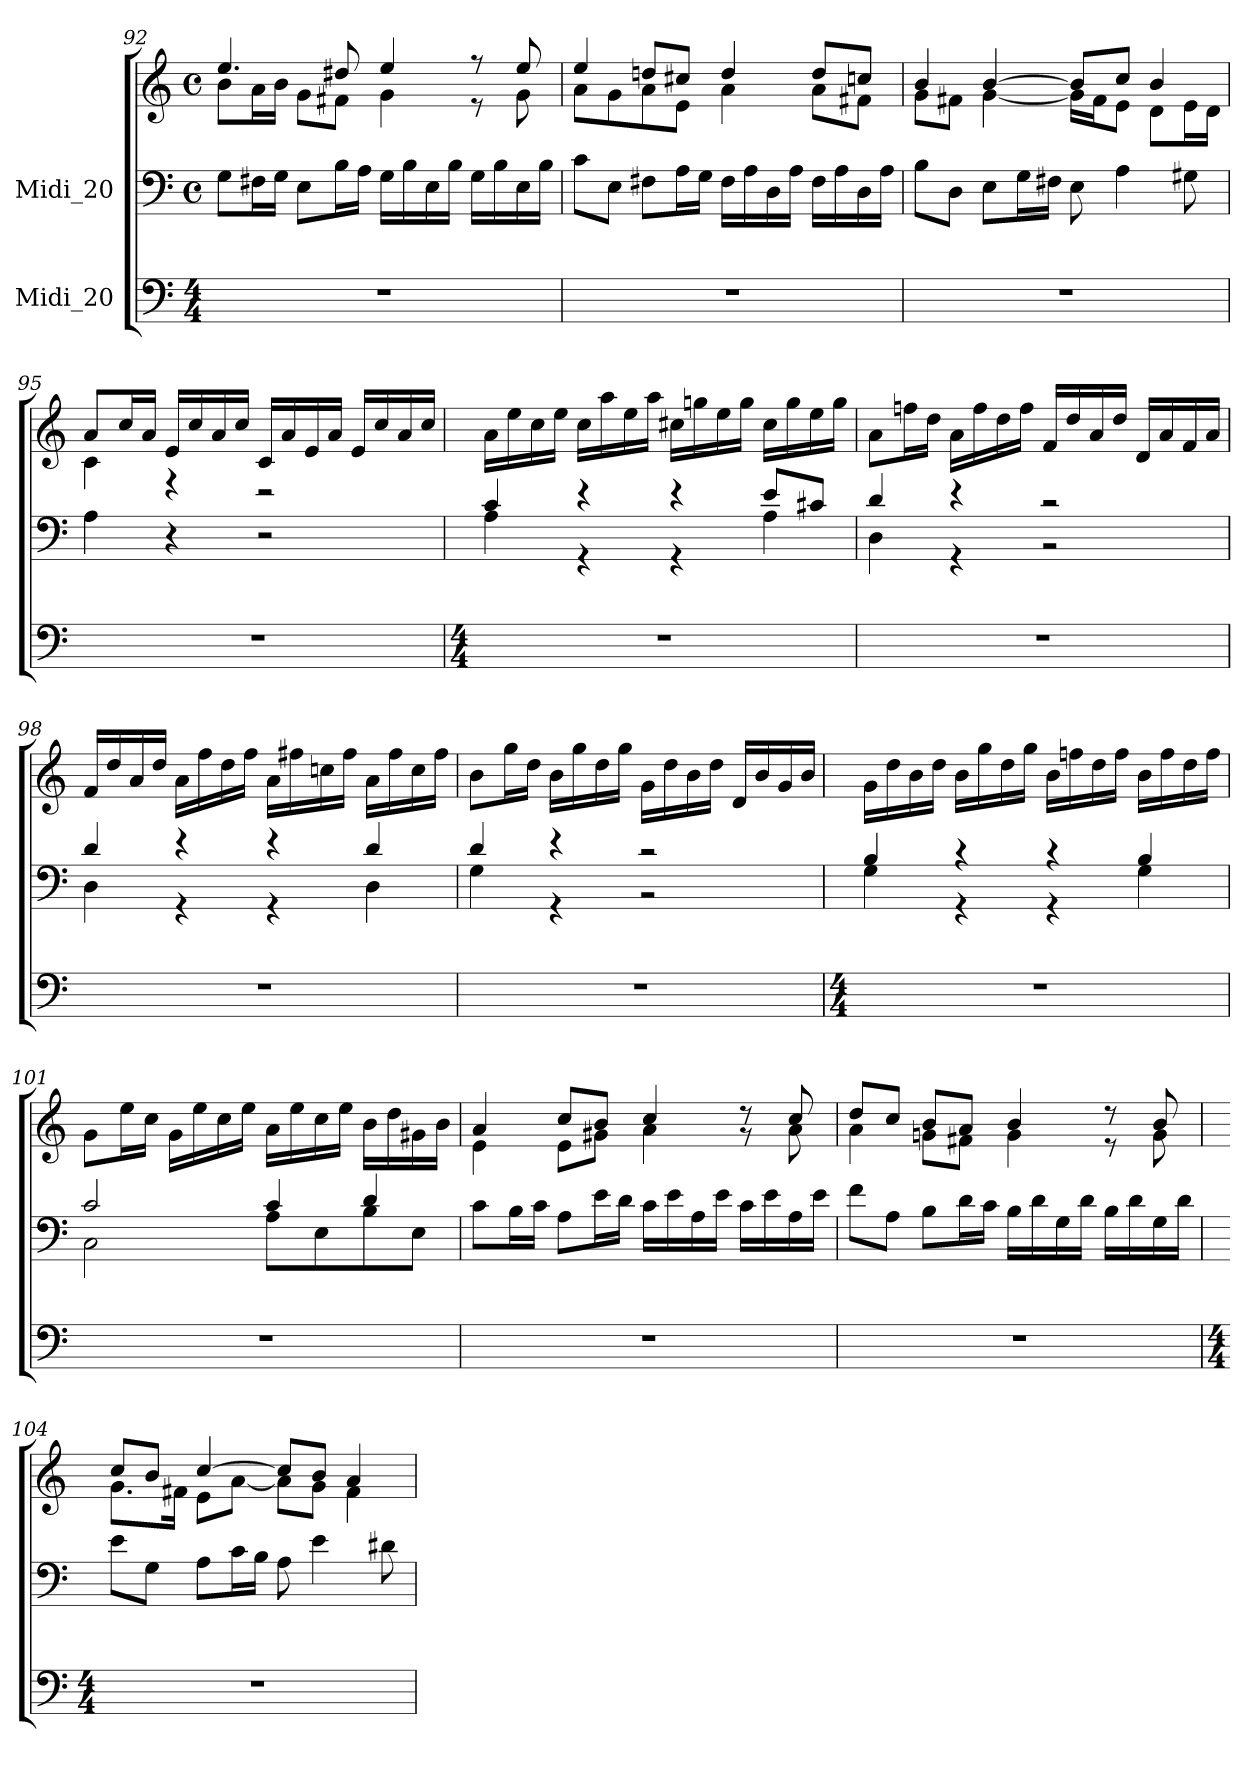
**kern	**kern	**kern
*part2	*part1	*part1
*staff3	*staff2	*staff1
*I"Midi_20	*I"Midi_20	*
*clefF4	*clefF4	*clefG2
*k[]	*k[]	*k[]
*M4/4	*M4/4	*M4/4
*	*met(c)	*met(c)
=92	=92	=92
*	*	*^
1r	8G\L	4.ee/	8b\L
.	16F#X\L	.	16a\L
.	16G\JJ	.	16b\JJ
.	8E\L	.	8g\L
.	16B\L	8dd#X/	8f#X\J
.	16A\JJ	.	.
.	16G\LL	4ee/	4g\
.	16B\	.	.
.	16E\	.	.
.	16B\JJ	.	.
.	16G\LL	8r	8r
.	16B\	.	.
.	16E\	8ee/	8g\
.	16B\JJ	.	.
=93	=93	=93	=93
1r	8c\L	4ee/	8a\L
.	8E\J	.	8g\
.	8F#X\L	8ddni/L	8a\
.	16A\L	8cc#X/J	8e\J
.	16G\JJ	.	.
.	16F#\LL	4dd/	4a\
.	16A\	.	.
.	16D\	.	.
.	16A\JJ	.	.
.	16F#\LL	8dd/L	8a\L
.	16A\	.	.
.	16D\	8ccn/J	8f#X\J
.	16A\JJ	.	.
=94	=94	=94	=94
1r	8B\L	4b/	8g\L
.	8D\J	.	8f#X\J
.	8E\L	[4b/	[4g\
.	16G\L	.	.
.	16F#X\JJ	.	.
.	8E\	8b/L]	16g\LL]
.	.	.	16f#\J
.	4A\	8cc/J	8e\J
.	.	4b/	8d\L
.	8G#X\	.	16e\L
.	.	.	16d\JJ
=95	=95	=95	=95
1r	4A\	8a/L	4c\
.	.	16cc/L	.
.	.	16a/JJ	.
.	4r	16e/LL	4r
.	.	16cc/	.
.	.	16a/	.
.	.	16cc/JJ	.
.	2r	16c/LL	2r
.	.	16a/	.
.	.	16e/	.
.	.	16a/JJ	.
.	.	16e/LL	.
.	.	16cc/	.
.	.	16a/	.
.	.	16cc/JJ	.
*	*	*v	*v
!!LO:PB:g=z
=96	=96	=96
*M4/4	*	*
*	*^	*
1r	4c/	4A\	16a\LL
.	.	.	16ee\
.	.	.	16cc\
.	.	.	16ee\JJ
.	4r	4r	16cc\LL
.	.	.	16aa\
.	.	.	16ee\
.	.	.	16aa\JJ
.	4r	4r	16cc#X\LL
.	.	.	16ggni\
.	.	.	16ee\
.	.	.	16gg\JJ
.	8e/L	4A\	16cc#\LL
.	.	.	16gg\
.	8c#X/J	.	16ee\
.	.	.	16gg\JJ
=97	=97	=97	=97
1r	4d/	4D\	8a\L
.	.	.	16ffni\L
.	.	.	16dd\JJ
.	4r	4r	16a\LL
.	.	.	16ff\
.	.	.	16dd\
.	.	.	16ff\JJ
.	2r	2r	16f/LL
.	.	.	16dd/
.	.	.	16a/
.	.	.	16dd/JJ
.	.	.	16d/LL
.	.	.	16a/
.	.	.	16f/
.	.	.	16a/JJ
=98	=98	=98	=98
1r	4d/	4D\	16f/LL
.	.	.	16dd/
.	.	.	16a/
.	.	.	16dd/JJ
.	4r	4r	16a\LL
.	.	.	16ff\
.	.	.	16dd\
.	.	.	16ff\JJ
.	4r	4r	16a\LL
.	.	.	16ff#X\
.	.	.	16ccni\
.	.	.	16ff#\JJ
.	4d/	4D\	16a\LL
.	.	.	16ff#\
.	.	.	16cc\
.	.	.	16ff#\JJ
=99	=99	=99	=99
1r	4d/	4G\	8b\L
.	.	.	16gg\L
.	.	.	16dd\JJ
.	4r	4r	16b\LL
.	.	.	16gg\
.	.	.	16dd\
.	.	.	16gg\JJ
.	2r	2r	16g\LL
.	.	.	16dd\
.	.	.	16b\
.	.	.	16dd\JJ
.	.	.	16d/LL
.	.	.	16b/
.	.	.	16g/
.	.	.	16b/JJ
!!LO:LB:g=z
=100	=100	=100	=100
*M4/4	*	*	*
*	*	*	*^
1r	4B/	4G\	16g\LL	2ryy
.	.	.	16dd\	.
.	.	.	16b\	.
.	.	.	16dd\JJ	.
.	4r	4r	16b\LL	.
.	.	.	16gg\	.
.	.	.	16dd\	.
.	.	.	16gg\JJ	.
.	4r	4r	16b\LL	2ryy
.	.	.	16ffni\	.
.	.	.	16dd\	.
.	.	.	16ff\JJ	.
.	4B/	4G\	16b\LL	.
.	.	.	16ff\	.
.	.	.	16dd\	.
.	.	.	16ff\JJ	.
=101	=101	=101	=101	=101
1r	2c/	2C\	8g\L	2ryy
.	.	.	16ee\L	.
.	.	.	16cc\JJ	.
.	.	.	16g\LL	.
.	.	.	16ee\	.
.	.	.	16cc\	.
.	.	.	16ee\JJ	.
.	4c/	8A\L	16a\LL	2ryy
.	.	.	16ee\	.
.	.	8E\	16cc\	.
.	.	.	16ee\JJ	.
.	4d/	8B\	16b\LL	.
.	.	.	16dd\	.
.	.	8E\J	16g#X\	.
.	.	.	16b\JJ	.
=102	=102	=102	=102	=102
1r	8c\L	2ryy	4a/	4e\
.	16B\L	.	.	.
.	16c\JJ	.	.	.
.	8A\L	.	8cc/L	8e\L
.	16e\L	.	8b/J	8g#X\J
.	16d\JJ	.	.	.
.	16c\LL	2ryy	4cc/	4a\
.	16e\	.	.	.
.	16A\	.	.	.
.	16e\JJ	.	.	.
.	16c\LL	.	8r	8r
.	16e\	.	.	.
.	16A\	.	8cc/	8a\
.	16e\JJ	.	.	.
=103	=103	=103	=103	=103
1r	8f\L	2ryy	8dd/L	4a\
.	8A\J	.	8cc/J	.
.	8B\L	.	8b/L	8gni\L
.	16d\L	.	8a/J	8f#X\J
.	16c\JJ	.	.	.
.	16B\LL	2ryy	4b/	4g\
.	16d\	.	.	.
.	16G\	.	.	.
.	16d\JJ	.	.	.
.	16B\LL	.	8r	8r
.	16d\	.	.	.
.	16G\	.	8b/	8g\
.	16d\JJ	.	.	.
!!LO:LB:g=z	!!
=104	=104	=104	=104	=104
*M4/4	*	*	*	*
1r	8e\L	2ryy	8cc/L	8.g\L
.	8G\J	.	8b/J	.
.	.	.	.	16f#X\Jk
.	8A\L	.	[4cc/	8e\L
.	16c\L	.	.	[8a\J
.	16B\JJ	.	.	.
.	8A\	2ryy	8cc/L]	8a\L]
.	4e\	.	8b/J	8g\J
.	.	.	4a/	4f#\
.	8d#X\	.	.	.
*	*v	*v	*	*
*	*	*v	*v
=	=	=
*-	*-	*-
